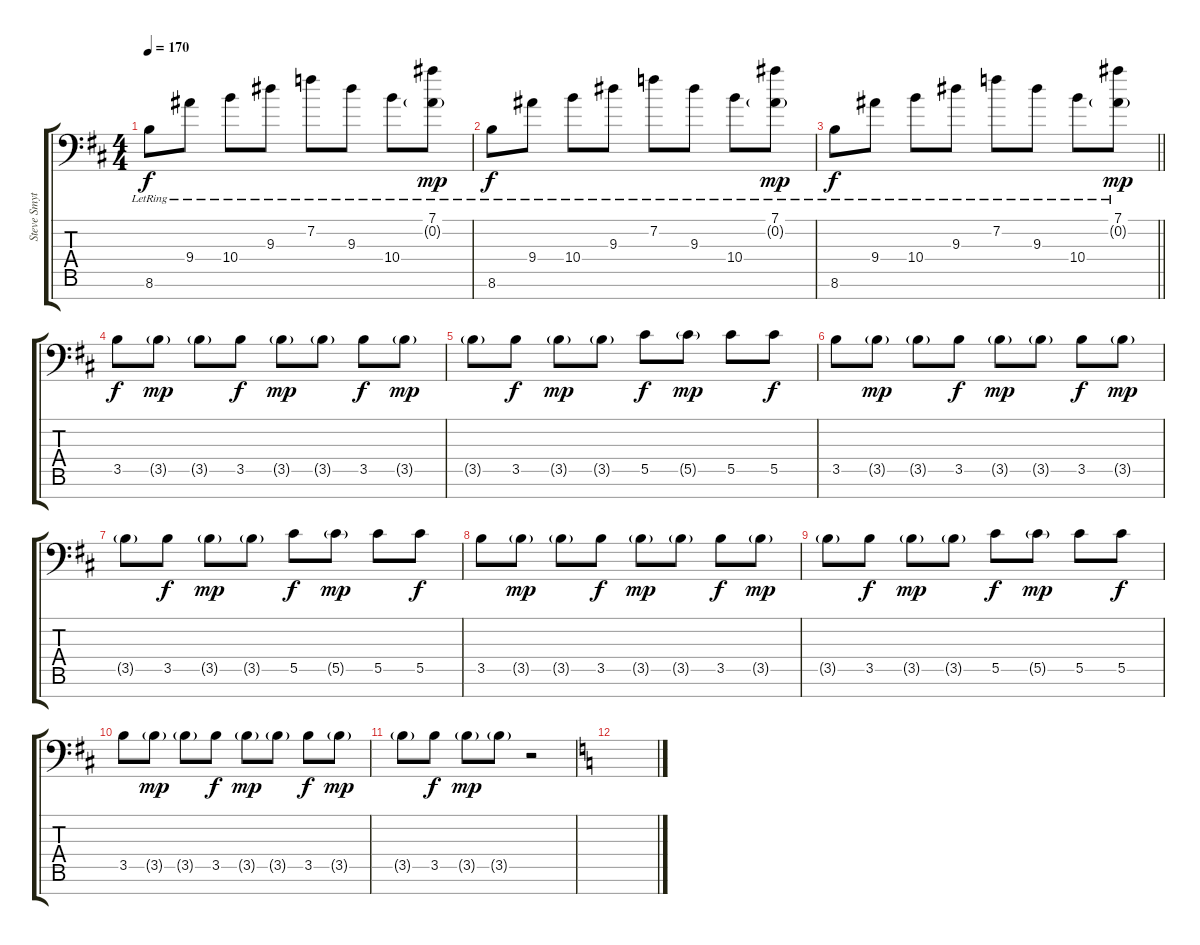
\track ("Steve Smyth Clean" "Steve Smyt") {instrument acousticguitarsteel}
\staff {score tabs}
\tuning (Eb4 Bb3 Gb3 Db3 Ab2 Eb2 Bb1) {hide}
\ts (4 4)
\tempo 170
\clef f4
\ks d
8.6{lr}.8{dy f} 9.4{lr}.8 10.4{lr}.8 9.3{lr}.8 7.2{lr}.8 9.3{lr}.8 10.4{lr}.8 (7.1{lr} 0.2{g lr}).8{dy mp} |
8.6{lr}.8{dy f} 9.4{lr}.8 10.4{lr}.8 9.3{lr}.8 7.2{lr}.8 9.3{lr}.8 10.4{lr}.8 (7.1{lr} 0.2{g lr}).8{dy mp} |
\barLineRight lightlight
8.6{lr}.8{dy f} 9.4{lr}.8 10.4{lr}.8 9.3{lr}.8 7.2{lr}.8 9.3{lr}.8 10.4{lr}.8 (7.1{lr} 0.2{g lr}).8{dy mp} |
3.5.8{dy f} 3.5{g}.8{dy mp} 3.5{g}.8 3.5.8{dy f} 3.5{g}.8{dy mp} 3.5{g}.8 3.5.8{dy f} 3.5{g}.8{dy mp} |
3.5{g}.8 3.5.8{dy f} 3.5{g}.8{dy mp} 3.5{g}.8 5.5.8{dy f} 5.5{g}.8{dy mp} 5.5.8 5.5.8{dy f} |
3.5.8 3.5{g}.8{dy mp} 3.5{g}.8 3.5.8{dy f} 3.5{g}.8{dy mp} 3.5{g}.8 3.5.8{dy f} 3.5{g}.8{dy mp} |
3.5{g}.8 3.5.8{dy f} 3.5{g}.8{dy mp} 3.5{g}.8 5.5.8{dy f} 5.5{g}.8{dy mp} 5.5.8 5.5.8{dy f} |
3.5.8 3.5{g}.8{dy mp} 3.5{g}.8 3.5.8{dy f} 3.5{g}.8{dy mp} 3.5{g}.8 3.5.8{dy f} 3.5{g}.8{dy mp} |
3.5{g}.8 3.5.8{dy f} 3.5{g}.8{dy mp} 3.5{g}.8 5.5.8{dy f} 5.5{g}.8{dy mp} 5.5.8 5.5.8{dy f} |
3.5.8 3.5{g}.8{dy mp} 3.5{g}.8 3.5.8{dy f} 3.5{g}.8{dy mp} 3.5{g}.8 3.5.8{dy f} 3.5{g}.8{dy mp} |
3.5{g}.8 3.5.8{dy f} 3.5{g}.8{dy mp} 3.5{g}.8 r.2 |
\ks c
